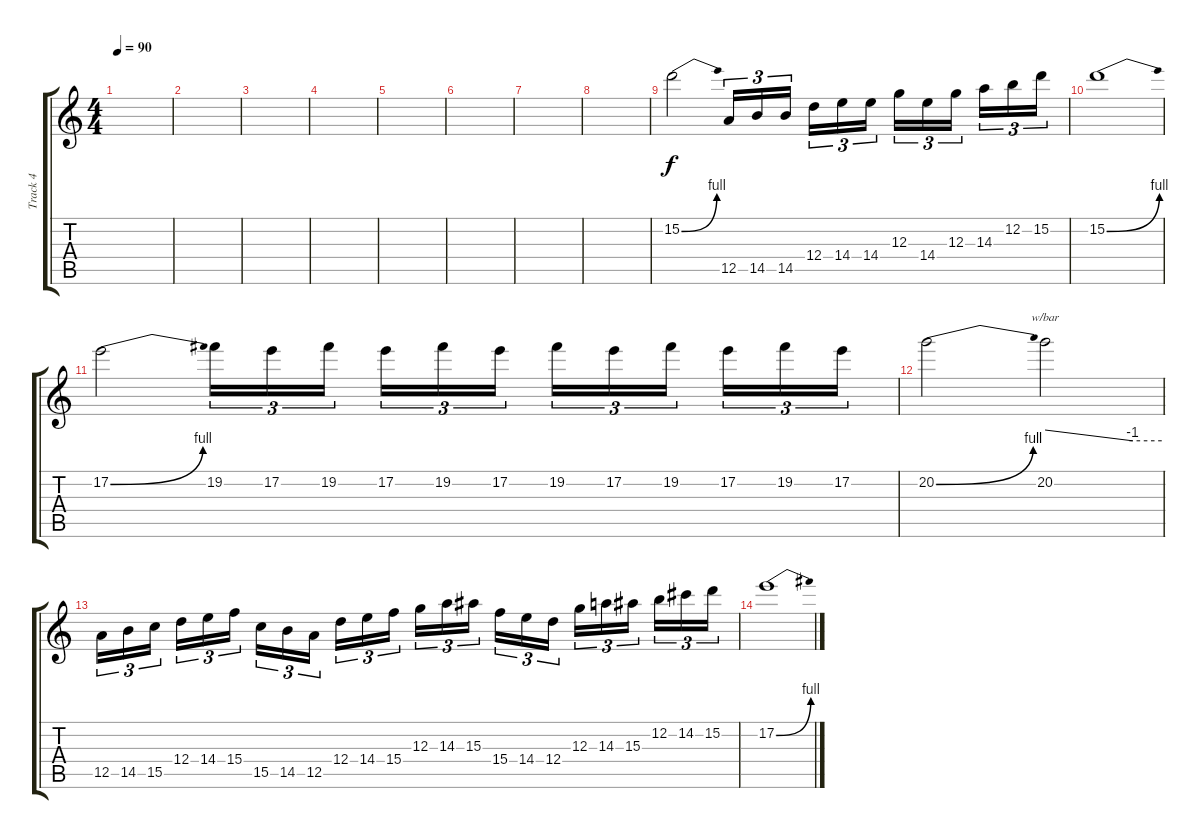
\track ("Track 4" "Track 4") {instrument distortionguitar}
\staff {score tabs}
\tuning (E4 B3 G3 D3 A2 E2) {hide}
\ts (4 4)
\tempo 90
\clef g2
\ks c
|
|
|
|
|
|
|
|
15.2{be (bend 0 0 60 4)}.2 12.5.16{tu (3 2)} 14.5.16{tu (3 2)} 14.5.16{tu (3 2) beam splitsecondary} 12.4.16{tu (3 2)} 14.4.16{tu (3 2)} 14.4.16{tu (3 2)} 12.3.16{tu (3 2)} 14.4.16{tu (3 2)} 12.3.16{tu (3 2) beam splitsecondary} 14.3.16{tu (3 2)} 12.2.16{tu (3 2)} 15.2.16{tu (3 2)} |
15.2{be (bend 0 0 60 4)}.1 |
17.2{be (bend 0 0 60 4)}.2 19.2.16{tu (3 2)} 17.2.16{tu (3 2)} 19.2.16{tu (3 2) beam splitsecondary} 17.2.16{tu (3 2)} 19.2.16{tu (3 2)} 17.2.16{tu (3 2)} 19.2.16{tu (3 2)} 17.2.16{tu (3 2)} 19.2.16{tu (3 2) beam splitsecondary} 17.2.16{tu (3 2)} 19.2.16{tu (3 2)} 17.2.16{tu (3 2)} |
20.2{be (bend 0 0 60 4)}.2 20.2.2{tbe (custom default 0 0 45 -4 60 -4)} |
12.5.16{tu (3 2)} 14.5.16{tu (3 2)} 15.5.16{tu (3 2) beam splitsecondary} 12.4.16{tu (3 2)} 14.4.16{tu (3 2)} 15.4.16{tu (3 2)} 15.5.16{tu (3 2)} 14.5.16{tu (3 2)} 12.5.16{tu (3 2) beam splitsecondary} 12.4.16{tu (3 2)} 14.4.16{tu (3 2)} 15.4.16{tu (3 2)} 12.3.16{tu (3 2)} 14.3.16{tu (3 2)} 15.3.16{tu (3 2) beam splitsecondary} 15.4.16{tu (3 2)} 14.4.16{tu (3 2)} 12.4.16{tu (3 2)} 12.3.16{tu (3 2)} 14.3.16{tu (3 2)} 15.3.16{tu (3 2) beam splitsecondary} 12.2.16{tu (3 2)} 14.2.16{tu (3 2)} 15.2.16{tu (3 2)} |
17.2{be (bend 0 0 60 4)}.1
